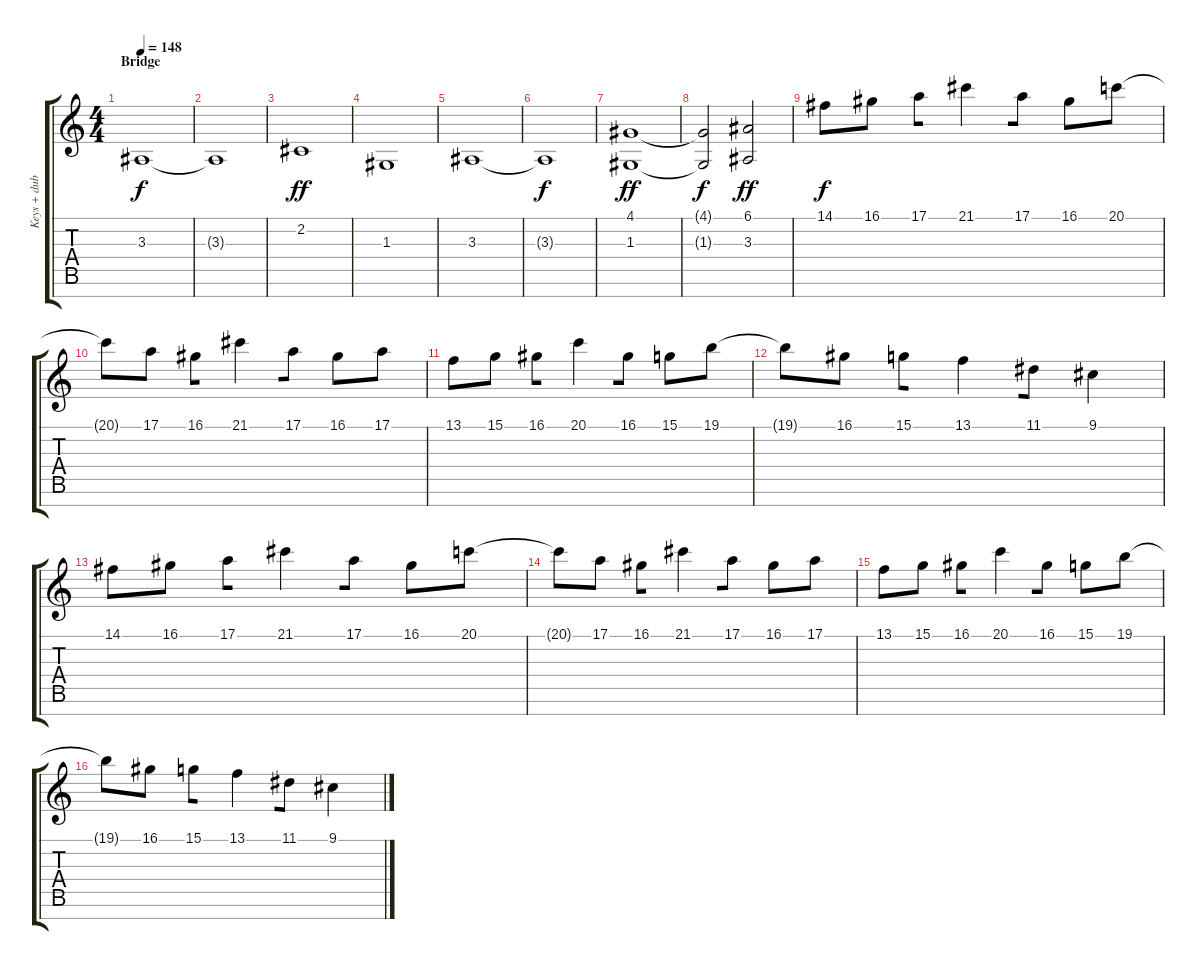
\track ("Keys + dub" "Keys + dub") {instrument stringensemble1}
\staff {score tabs}
\tuning (E4 B3 G3 D3 A2 E2 B1) {hide}
\ts (4 4)
\section ("" "Bridge")
\tempo 148
\clef g2
\ks c
3.3.1{dy f instrument stringensemble1} |
3.3{t}.1 |
2.2.1{dy ff} |
1.3.1 |
3.3.1 |
3.3{t}.1{dy f} |
(4.1 1.3).1{dy ff} |
(4.1{t} 1.3{t}).2{dy f} (6.1 3.3).2{dy ff} |
14.1.8{dy f} 16.1.8 17.1.8{beam merge} 21.1.4{beam merge} 17.1.8 16.1.8 20.1.8 |
20.1{t}.8 17.1.8 16.1.8{beam merge} 21.1.4{beam merge} 17.1.8 16.1.8 17.1.8 |
13.1.8 15.1.8 16.1.8{beam merge} 20.1.4{beam merge} 16.1.8 15.1.8 19.1.8 |
19.1{t}.8 16.1.8 15.1.8{beam merge} 13.1.4{beam merge} 11.1.8 9.1.4 |
14.1.8 16.1.8 17.1.8{beam merge} 21.1.4{beam merge} 17.1.8 16.1.8 20.1.8 |
20.1{t}.8 17.1.8 16.1.8{beam merge} 21.1.4{beam merge} 17.1.8 16.1.8 17.1.8 |
13.1.8 15.1.8 16.1.8{beam merge} 20.1.4{beam merge} 16.1.8 15.1.8 19.1.8 |
19.1{t}.8 16.1.8 15.1.8{beam merge} 13.1.4{beam merge} 11.1.8 9.1.4
